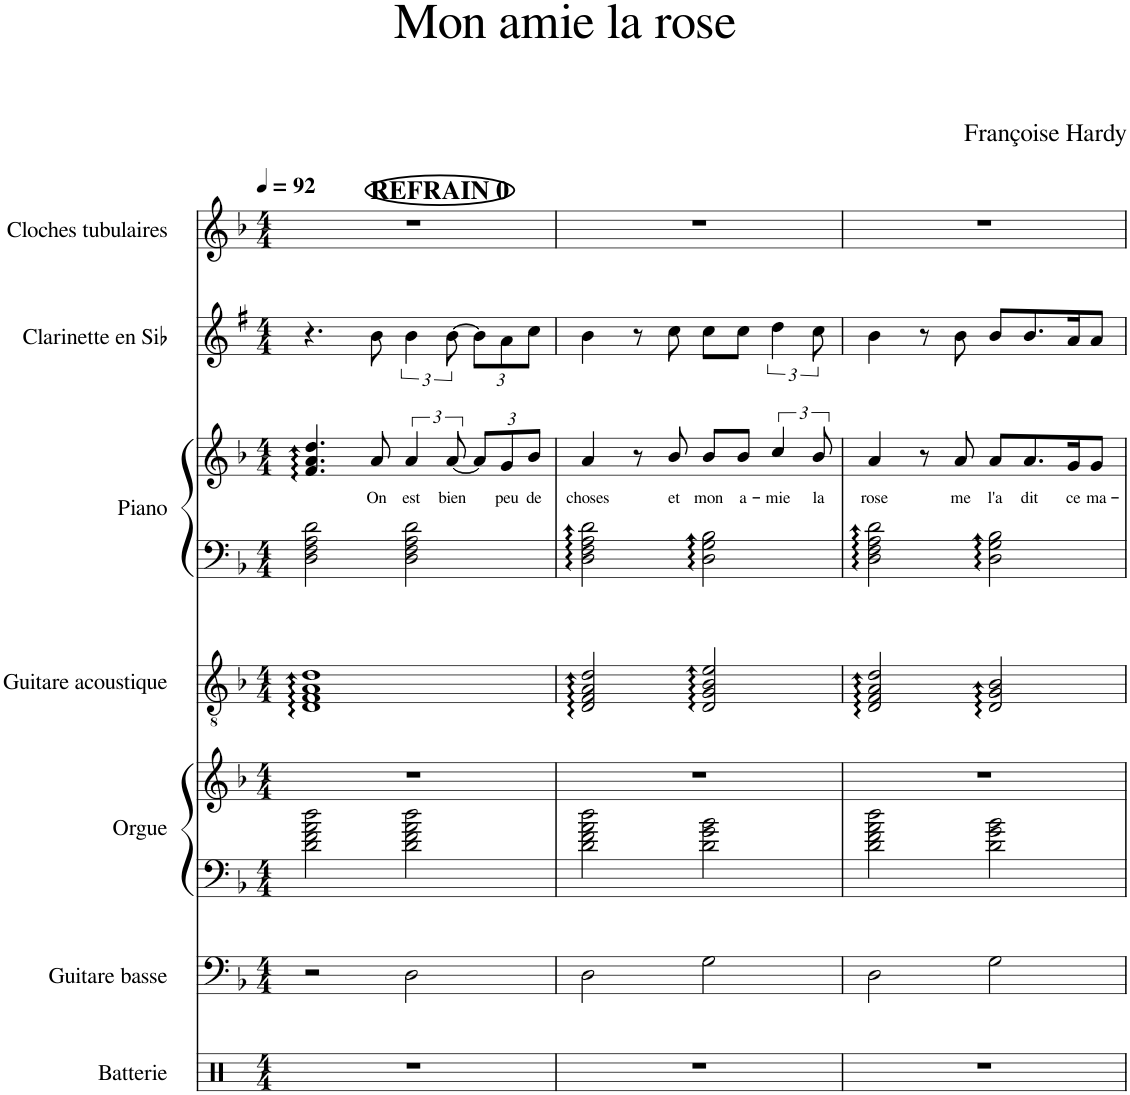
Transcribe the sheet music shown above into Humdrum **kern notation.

**kern	**kern	**kern	**kern	**kern	**kern	**kern	**text	**kern	**kern
*part7	*part6	*part5	*part5	*part4	*part3	*part3	*part3	*part2	*part1
*staff9	*staff8	*staff7	*staff6	*staff5	*staff4	*staff3	*staff3	*staff2	*staff1
*I"Batterie	*I"Guitare basse	*I"Orgue	*	*I"Guitare acoustique	*I"Piano	*	*	*I"Clarinette en Sib	*I"Cloches tubulaires
*I'Batt.	*I'Guit. B.	*I'Org.	*	*I'Guit.	*I'Pno	*	*	*I'Clar. Sib	*I'Cl. tub.
*clefX	*clefF4	*clefF4	*clefG2	*clefGv2	*clefF4	*clefG2	*	*clefG2	*clefG2
*	*Trd7c12	*	*	*	*	*	*	*Trd1c2	*
*k[b-]	*k[b-]	*k[b-]	*k[b-]	*k[b-]	*k[b-]	*k[b-]	*	*k[f#]	*k[b-]
*M4/4	*M4/4	*M4/4	*M4/4	*M4/4	*M4/4	*M4/4	*	*M4/4	*M4/4
*MM92	*MM92	*MM92	*MM92	*MM92	*MM92	*MM92	*	*MM92	*MM92
=1	=1	=1	=1	=1	=1	=1	=1	=1	=1
*	*	*	*	*	*	*	*	*	*^
1r	2r	2d\ 2f\ 2a\ 2dd\	1r	1D 1F 1A 1d	2D\ 2F\ 2A\ 2d\	4.f/ 4.a/ 4.dd/	.	4.r	1r	4.ryy
!	!	!	!	!	!	!	!	!	!	!LO:TX:a:B:t=REFRAIN 0
!	!	!	!	!	!	!	!LO:LY:b	!	!	!
.	.	.	.	.	.	8a/	On	8b\	.	2ryy
!	!	!	!	!	!	!	!LO:LY:b	!	!	!
.	2D\	2d\ 2f\ 2a\ 2dd\	.	.	2D\ 2F\ 2A\ 2d\	6a/	est	6b\	.	.
!	!	!	!	!	!	!	!LO:LY:b	!	!	!
.	.	.	.	.	.	[12a/	bien	[12b\	.	.
*	*	*	*	*	*	*Xbrackettup	*	*Xbrackettup	*	*
.	.	.	.	.	.	12a/L]	.	12b\L]	.	.
!	!	!	!	!	!	!	!LO:LY:b	!	!	!
.	.	.	.	.	.	12g/	peu	12a\	.	.
.	.	.	.	.	.	.	.	.	.	8ryy
!	!	!	!	!	!	!	!LO:LY:b	!	!	!
.	.	.	.	.	.	12b-/J	de	12cc\J	.	.
=2	=2	=2	=2	=2	=2	=2	=2	=2	=2	=2
!	!	!	!	!	!	!	!LO:LY:b	!	!	!
*	*	*	*	*	*	*	*	*	*v	*v
1r	2D\	2d\ 2f\ 2a\ 2dd\	1r	2D/ 2F/ 2A/ 2d/	2D\ 2F\ 2A\ 2d\	4a/	choses	4b\	1r
.	.	.	.	.	.	8r	.	8r	.
!	!	!	!	!	!	!	!LO:LY:b	!	!
.	.	.	.	.	.	8b-/	et	8cc\	.
!	!	!	!	!	!	!	!LO:LY:b	!	!
.	2G\	2d\ 2g\ 2b-\	.	2D/ 2G/ 2B-/ 2e/	2D\ 2G\ 2B-\	8b-/L	mon	8cc\L	.
!	!	!	!	!	!	!	!LO:LY:b	!	!
.	.	.	.	.	.	8b-/J	a-	8cc\J	.
*	*	*	*	*	*	*brackettup	*	*	*
!	!	!	!	!	!	!	!LO:LY:b	!	!
*	*	*	*	*	*	*	*	*brackettup	*
.	.	.	.	.	.	6cc/	mie	6dd\	.
!	!	!	!	!	!	!	!LO:LY:b	!	!
.	.	.	.	.	.	12b-/	la	12cc\	.
=3	=3	=3	=3	=3	=3	=3	=3	=3	=3
!	!	!	!	!	!	!	!LO:LY:b	!	!
1r	2D\	2d\ 2f\ 2a\ 2dd\	1r	2D/ 2F/ 2A/ 2d/	2D\ 2F\ 2A\ 2d\	4a/	rose	4b\	1r
.	.	.	.	.	.	8r	.	8r	.
!	!	!	!	!	!	!	!LO:LY:b	!	!
.	.	.	.	.	.	8a/	me	8b\	.
!	!	!	!	!	!	!	!LO:LY:b	!	!
.	2G\	2d\ 2g\ 2b-\	.	2D/ 2G/ 2B-/	2D\ 2G\ 2B-\	8a/L	l'a	8b/L	.
!	!	!	!	!	!	!	!LO:LY:b	!	!
.	.	.	.	.	.	8.a/	dit	8.b/	.
!	!	!	!	!	!	!	!LO:LY:b	!	!
.	.	.	.	.	.	16g/K	ce	16a/K	.
!	!	!	!	!	!	!	!LO:LY:b	!	!
.	.	.	.	.	.	8g/J	ma-	8a/J	.
=	=	=	=	=	=	=	=	=	=
*-	*-	*-	*-	*-	*-	*-	*-	*-	*-
